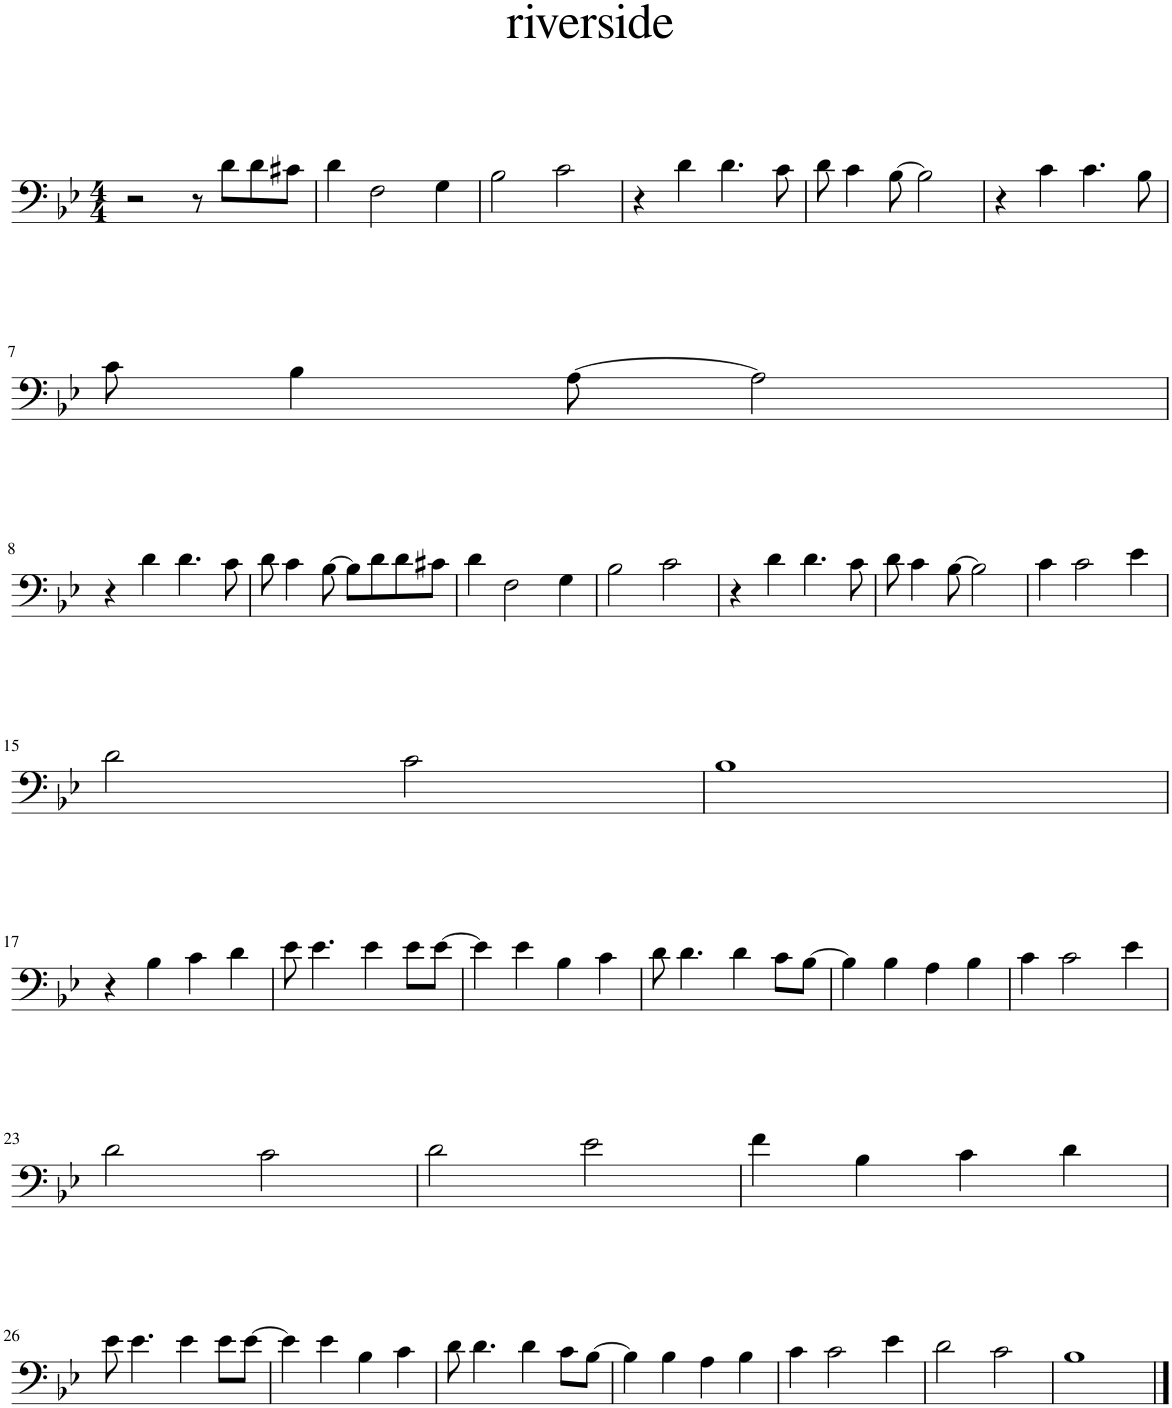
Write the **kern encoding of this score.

**kern
*part1
*staff1
*I"Trombone
*I'Tbn.
*clefF4
*k[b-e-]
*M4/4
=1
2r
8r
8d\L
8d\
8c#X\J
=2
4d\
2F\
4G\
=3
2B-\
2c\
=4
4r
4d\
4.d\
8c\
=5
8d\
4c\
[8B-\
2B-\]
=6
4r
4c\
4.c\
8B-\
!!LO:LB:g=z
=7
8c\
4B-\
[8A\
2A\]
!!LO:LB:g=z
=8
4r
4d\
4.d\
8c\
=9
8d\
4c\
[8B-\
8B-\L]
8d\
8d\
8c#X\J
=10
4d\
2F\
4G\
=11
2B-\
2c\
=12
4r
4d\
4.d\
8c\
=13
8d\
4c\
[8B-\
2B-\]
=14
4c\
2c\
4e-\
!!LO:LB:g=z
=15
2d\
2c\
=16
1B-
!!LO:LB:g=z
=17
4r
4B-\
4c\
4d\
=18
8e-\
4.e-\
4e-\
8e-\L
[8e-\J
=19
4e-\]
4e-\
4B-\
4c\
=20
8d\
4.d\
4d\
8c\L
[8B-\J
=21
4B-\]
4B-\
4A\
4B-\
=22
4c\
2c\
4e-\
!!LO:LB:g=z
=23
2d\
2c\
=24
2d\
2e-\
=25
4f\
4B-\
4c\
4d\
!!LO:LB:g=z
=26
8e-\
4.e-\
4e-\
8e-\L
[8e-\J
=27
4e-\]
4e-\
4B-\
4c\
=28
8d\
4.d\
4d\
8c\L
[8B-\J
=29
4B-\]
4B-\
4A\
4B-\
=30
4c\
2c\
4e-\
=31
2d\
2c\
=32
1B-
==
*-
